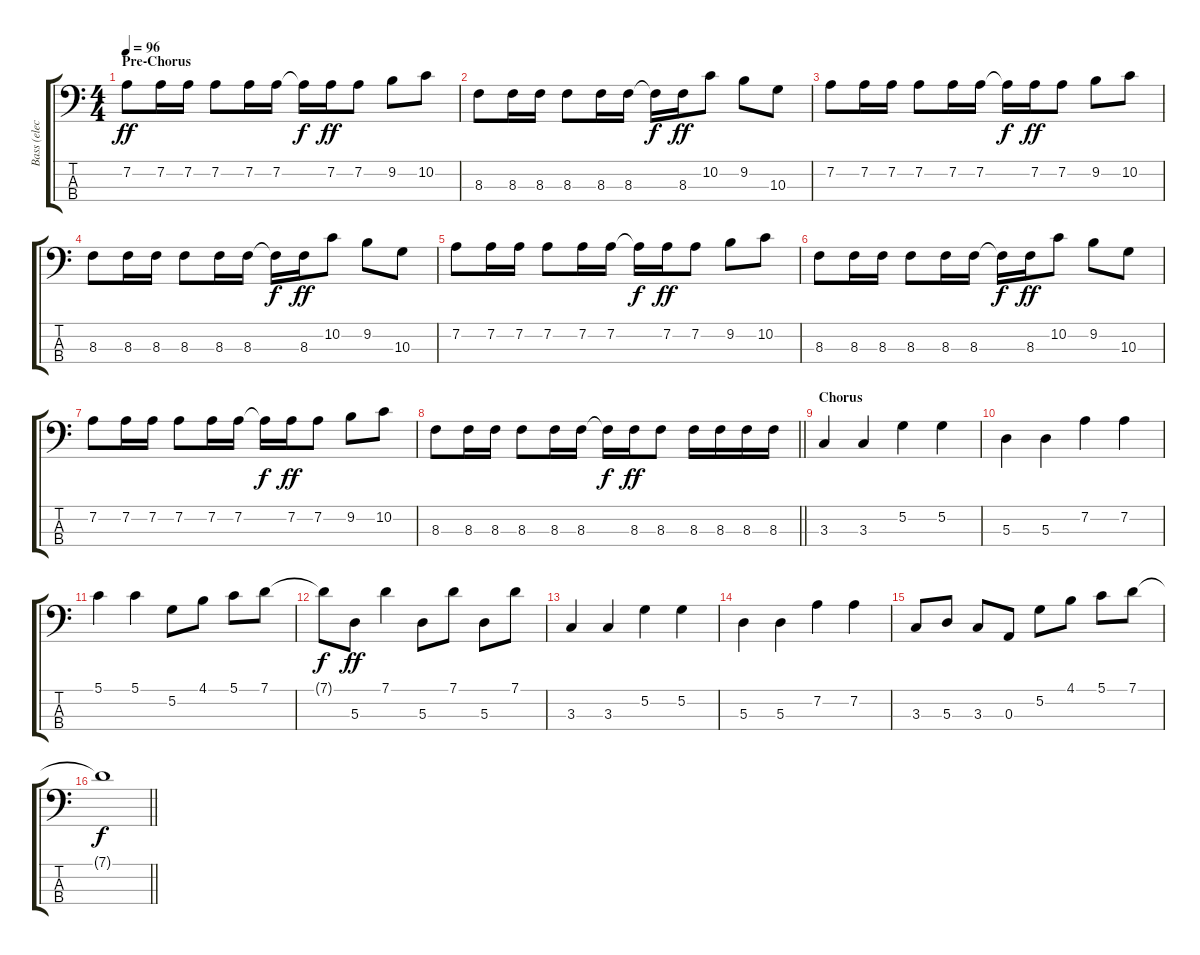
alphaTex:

\track ("Bass (elec.)" "Bass (elec") {instrument electricbassfinger}
\staff {score tabs}
\tuning (G2 D2 A1 E1) {hide}
\ts (4 4)
\section ("" "Pre-Chorus")
\tempo 96
\clef f4
\ks c
7.2.8{dy ff} 7.2.16 7.2.16 7.2.8 7.2.16 7.2.16 7.2{t}.16{dy f} 7.2.16{dy ff} 7.2.8 9.2.8 10.2.8 |
8.3.8 8.3.16 8.3.16 8.3.8 8.3.16 8.3.16 8.3{t}.16{dy f} 8.3.16{dy ff} 10.2.8 9.2.8 10.3.8 |
7.2.8 7.2.16 7.2.16 7.2.8 7.2.16 7.2.16 7.2{t}.16{dy f} 7.2.16{dy ff} 7.2.8 9.2.8 10.2.8 |
8.3.8 8.3.16 8.3.16 8.3.8 8.3.16 8.3.16 8.3{t}.16{dy f} 8.3.16{dy ff} 10.2.8 9.2.8 10.3.8 |
7.2.8 7.2.16 7.2.16 7.2.8 7.2.16 7.2.16 7.2{t}.16{dy f} 7.2.16{dy ff} 7.2.8 9.2.8 10.2.8 |
8.3.8 8.3.16 8.3.16 8.3.8 8.3.16 8.3.16 8.3{t}.16{dy f} 8.3.16{dy ff} 10.2.8 9.2.8 10.3.8 |
7.2.8 7.2.16 7.2.16 7.2.8 7.2.16 7.2.16 7.2{t}.16{dy f} 7.2.16{dy ff} 7.2.8 9.2.8 10.2.8 |
\barLineRight lightlight
8.3.8 8.3.16 8.3.16 8.3.8 8.3.16 8.3.16 8.3{t}.16{dy f} 8.3.16{dy ff} 8.3.8 8.3.16 8.3.16 8.3.16 8.3.16 |
\section ("" "Chorus")
3.3.4 3.3.4 5.2.4 5.2.4 |
5.3.4 5.3.4 7.2.4 7.2.4 |
5.1.4 5.1.4 5.2.8 4.1.8 5.1.8 7.1.8 |
7.1{t}.8{dy f} 5.3.8{dy ff} 7.1.4 5.3.8 7.1.8 5.3.8 7.1.8 |
3.3.4 3.3.4 5.2.4 5.2.4 |
5.3.4 5.3.4 7.2.4 7.2.4 |
3.3.8 5.3.8 3.3.8 0.3.8 5.2.8 4.1.8 5.1.8 7.1.8 |
\barLineRight lightlight
7.1{t}.1{dy f}
